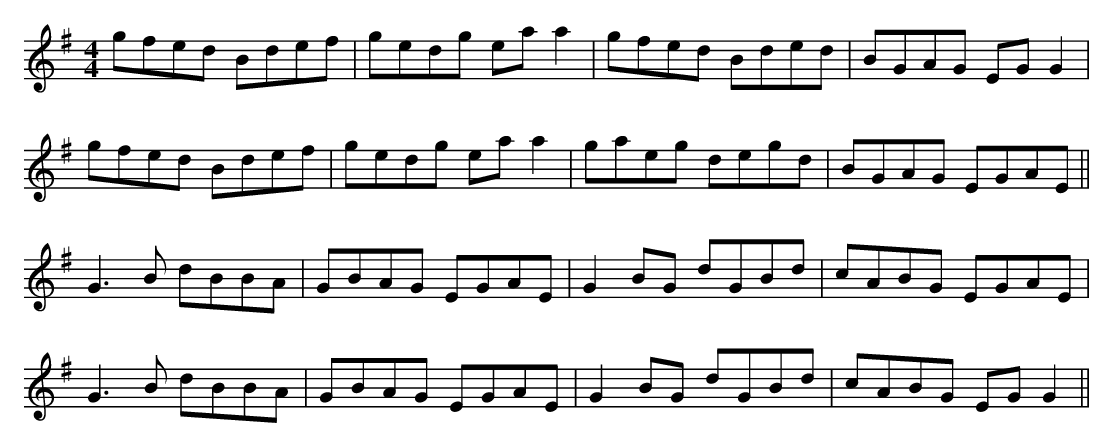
X:1
M:4/4
K:Emin
gfed Bdef|gedg eaa2|gfed Bded|BGAG EGG2|
gfed Bdef|gedg eaa2|gaeg degd|BGAG EGAE||
G3B dBBA|GBAG EGAE|G2BG dGBd|cABG EGAE|
G3B dBBA|GBAG EGAE|G2BG dGBd|cABG EGG2||
